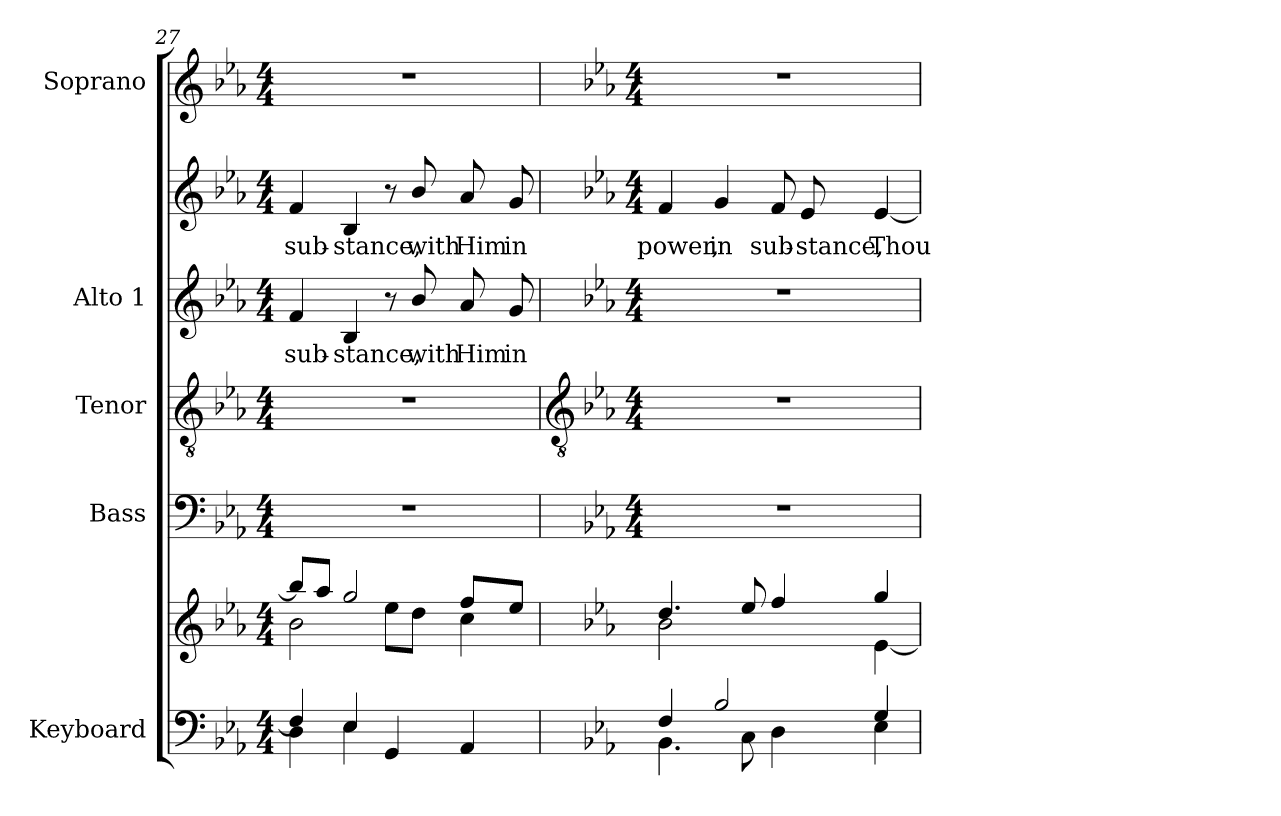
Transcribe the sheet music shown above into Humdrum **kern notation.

**kern	**kern	**kern	**kern	**kern	**text	**kern	**text	**kern
*part5	*part5	*part4	*part3	*part2	*part2	*part2	*part2	*part1
*staff7	*staff6	*staff5	*staff4	*staff3	*staff3	*staff2	*staff2	*staff1
*I"Keyboard	*	*I"Bass	*I"Tenor	*I"Alto 1	*	*	*	*I"Soprano
*	*	*I'B	*I'T	*I'A1	*	*	*	*I'S
*clefF4	*clefG2	*clefF4	*clefGv2	*clefG2	*	*clefG2	*	*clefG2
*k[b-e-a-]	*k[b-e-a-]	*k[b-e-a-]	*k[b-e-a-]	*k[b-e-a-]	*	*k[b-e-a-]	*	*k[b-e-a-]
*E-:	*E-:	*E-:	*E-:	*E-:	*	*E-:	*	*E-:
*M4/4	*M4/4	*M4/4	*M4/4	*M4/4	*	*M4/4	*	*M4/4
=27	=27	=27	=27	=27	=27	=27	=27	=27
*^	*^	*	*	*	*	*	*	*
!	!	!	!	!	!	!	!LO:LY:b	!	!LO:LY:b	!
4F/]	4D\	8bb-/L]	2b-\	1r	1r	4f	sub-	4f	sub-	1r
.	.	8aa-/J	.	.	.	.	.	.	.	.
!	!	!	!	!	!	!	!LO:LY:b	!	!LO:LY:b	!
4E-/	4E-\	2gg/	.	.	.	4B-	-stance,	4B-	-stance,	.
4GG/	2ryy	.	8ee-\L	.	.	8r	.	8r	.	.
!	!	!	!	!	!	!	!LO:LY:b	!	!LO:LY:b	!
.	.	.	8dd\J	.	.	8b-/	with	8b-/	with	.
!	!	!	!	!	!	!	!LO:LY:b	!	!LO:LY:b	!
4AA-/	.	8ff/L	4cc\	.	.	8a-	Him	8a-	Him	.
!	!	!	!	!	!	!	!LO:LY:b	!	!LO:LY:b	!
.	.	8ee-/J	.	.	.	8g	in	8g	in	.
!!LO:LB:g=z
=28	=28	=28	=28	=28	=28	=28	=28	=28	=28	=28
*	*	*	*	*	*clefGv2	*	*	*	*	*
*	*	*	*	*k[b-e-a-]	*k[b-e-a-]	*k[b-e-a-]	*	*k[b-e-a-]	*	*k[b-e-a-]
*	*	*	*	*E-:	*E-:	*E-:	*	*E-:	*	*E-:
*	*	*	*	*M4/4	*M4/4	*M4/4	*	*M4/4	*	*M4/4
!	!	!	!	!	!	!	!	!	!LO:LY:b	!
4F/	4.BB-\	4.dd/	2b-\	1r	1r	1r	.	4f	power,	1r
!	!	!	!	!	!	!	!	!	!LO:LY:b	!
2B-/	.	.	.	.	.	.	.	4g	in	.
.	8C\	8ee-/	.	.	.	.	.	.	.	.
!	!	!	!	!	!	!	!	!	!LO:LY:b	!
.	4D\	4ff/	4ryy	.	.	.	.	8f	sub-	.
!	!	!	!	!	!	!	!	!	!LO:LY:b	!
.	.	.	.	.	.	.	.	8e-	-stance,	.
!	!	!	!	!	!	!	!	!	!LO:LY:b	!
4G/	4E-\	4gg/	[4e-\	.	.	.	.	[4e-	Thou	.
*v	*v	*	*	*	*	*	*	*	*	*
*	*v	*v	*	*	*	*	*	*	*
=	=	=	=	=	=	=	=	=
*-	*-	*-	*-	*-	*-	*-	*-	*-
